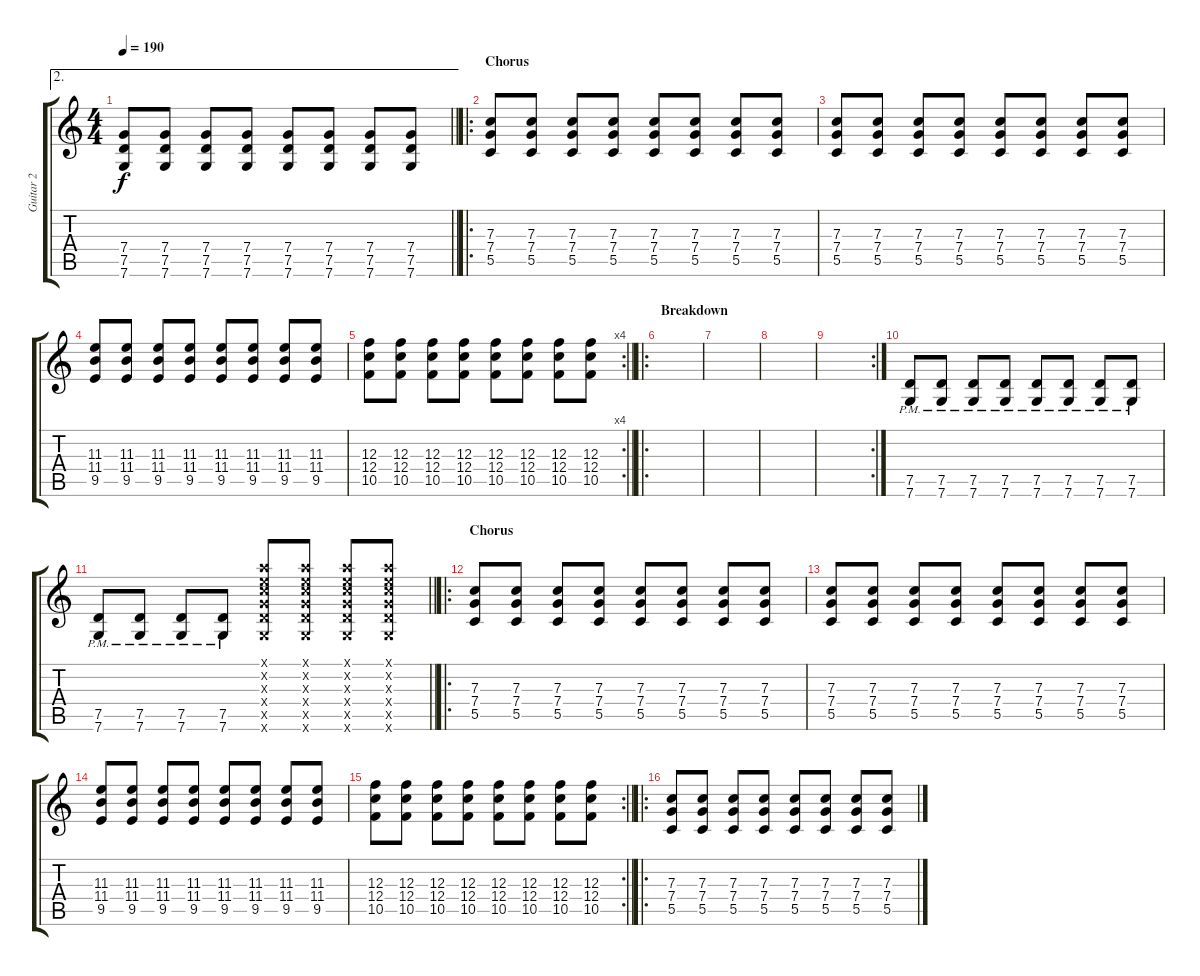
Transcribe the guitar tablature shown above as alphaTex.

\track ("Guitar 2" "Guitar 2") {instrument distortionguitar}
\staff {score tabs}
\tuning (D4 A3 F3 C3 G2 C2) {hide}
\ae 2
\ts (4 4)
\tempo 190
\clef g2
\barLineRight lightlight
\ks c
(7.4 7.5 7.6).8{dy f} (7.4 7.5 7.6).8 (7.4 7.5 7.6).8 (7.4 7.5 7.6).8 (7.4 7.5 7.6).8 (7.4 7.5 7.6).8 (7.4 7.5 7.6).8 (7.4 7.5 7.6).8 |
\ro
\section ("" "Chorus")
(7.3 7.4 5.5).8 (7.3 7.4 5.5).8 (7.3 7.4 5.5).8 (7.3 7.4 5.5).8 (7.3 7.4 5.5).8 (7.3 7.4 5.5).8 (7.3 7.4 5.5).8 (7.3 7.4 5.5).8 |
(7.3 7.4 5.5).8 (7.3 7.4 5.5).8 (7.3 7.4 5.5).8 (7.3 7.4 5.5).8 (7.3 7.4 5.5).8 (7.3 7.4 5.5).8 (7.3 7.4 5.5).8 (7.3 7.4 5.5).8 |
(11.3 11.4 9.5).8 (11.3 11.4 9.5).8 (11.3 11.4 9.5).8 (11.3 11.4 9.5).8 (11.3 11.4 9.5).8 (11.3 11.4 9.5).8 (11.3 11.4 9.5).8 (11.3 11.4 9.5).8 |
\rc 4
\barLineRight lightlight
(12.3 12.4 10.5).8 (12.3 12.4 10.5).8 (12.3 12.4 10.5).8 (12.3 12.4 10.5).8 (12.3 12.4 10.5).8 (12.3 12.4 10.5).8 (12.3 12.4 10.5).8 (12.3 12.4 10.5).8 |
\ro
\section ("" "Breakdown")
|
|
|
\rc 2
|
(7.5{pm} 7.6{pm}).8 (7.5{pm} 7.6{pm}).8 (7.5{pm} 7.6{pm}).8 (7.5{pm} 7.6{pm}).8 (7.5{pm} 7.6{pm}).8 (7.5{pm} 7.6{pm}).8 (7.5{pm} 7.6{pm}).8 (7.5{pm} 7.6{pm}).8 |
\barLineRight lightlight
(7.5{pm} 7.6{pm}).8 (7.5{pm} 7.6{pm}).8 (7.5{pm} 7.6{pm}).8 (7.5{pm} 7.6{pm}).8 (7.1{x} 7.2{x} 7.3{x} 7.4{x} 7.5{x} 7.6{x}).8 (7.1{x} 7.2{x} 7.3{x} 7.4{x} 7.5{x} 7.6{x}).8 (7.1{x} 7.2{x} 7.3{x} 7.4{x} 7.5{x} 7.6{x}).8 (7.1{x} 7.2{x} 7.3{x} 7.4{x} 7.5{x} 7.6{x}).8 |
\ro
\section ("" "Chorus")
(7.3 7.4 5.5).8 (7.3 7.4 5.5).8 (7.3 7.4 5.5).8 (7.3 7.4 5.5).8 (7.3 7.4 5.5).8 (7.3 7.4 5.5).8 (7.3 7.4 5.5).8 (7.3 7.4 5.5).8 |
(7.3 7.4 5.5).8 (7.3 7.4 5.5).8 (7.3 7.4 5.5).8 (7.3 7.4 5.5).8 (7.3 7.4 5.5).8 (7.3 7.4 5.5).8 (7.3 7.4 5.5).8 (7.3 7.4 5.5).8 |
(11.3 11.4 9.5).8 (11.3 11.4 9.5).8 (11.3 11.4 9.5).8 (11.3 11.4 9.5).8 (11.3 11.4 9.5).8 (11.3 11.4 9.5).8 (11.3 11.4 9.5).8 (11.3 11.4 9.5).8 |
\rc 2
\barLineRight lightlight
(12.3 12.4 10.5).8 (12.3 12.4 10.5).8 (12.3 12.4 10.5).8 (12.3 12.4 10.5).8 (12.3 12.4 10.5).8 (12.3 12.4 10.5).8 (12.3 12.4 10.5).8 (12.3 12.4 10.5).8 |
\ro
(7.3 7.4 5.5).8 (7.3 7.4 5.5).8 (7.3 7.4 5.5).8 (7.3 7.4 5.5).8 (7.3 7.4 5.5).8 (7.3 7.4 5.5).8 (7.3 7.4 5.5).8 (7.3 7.4 5.5).8
